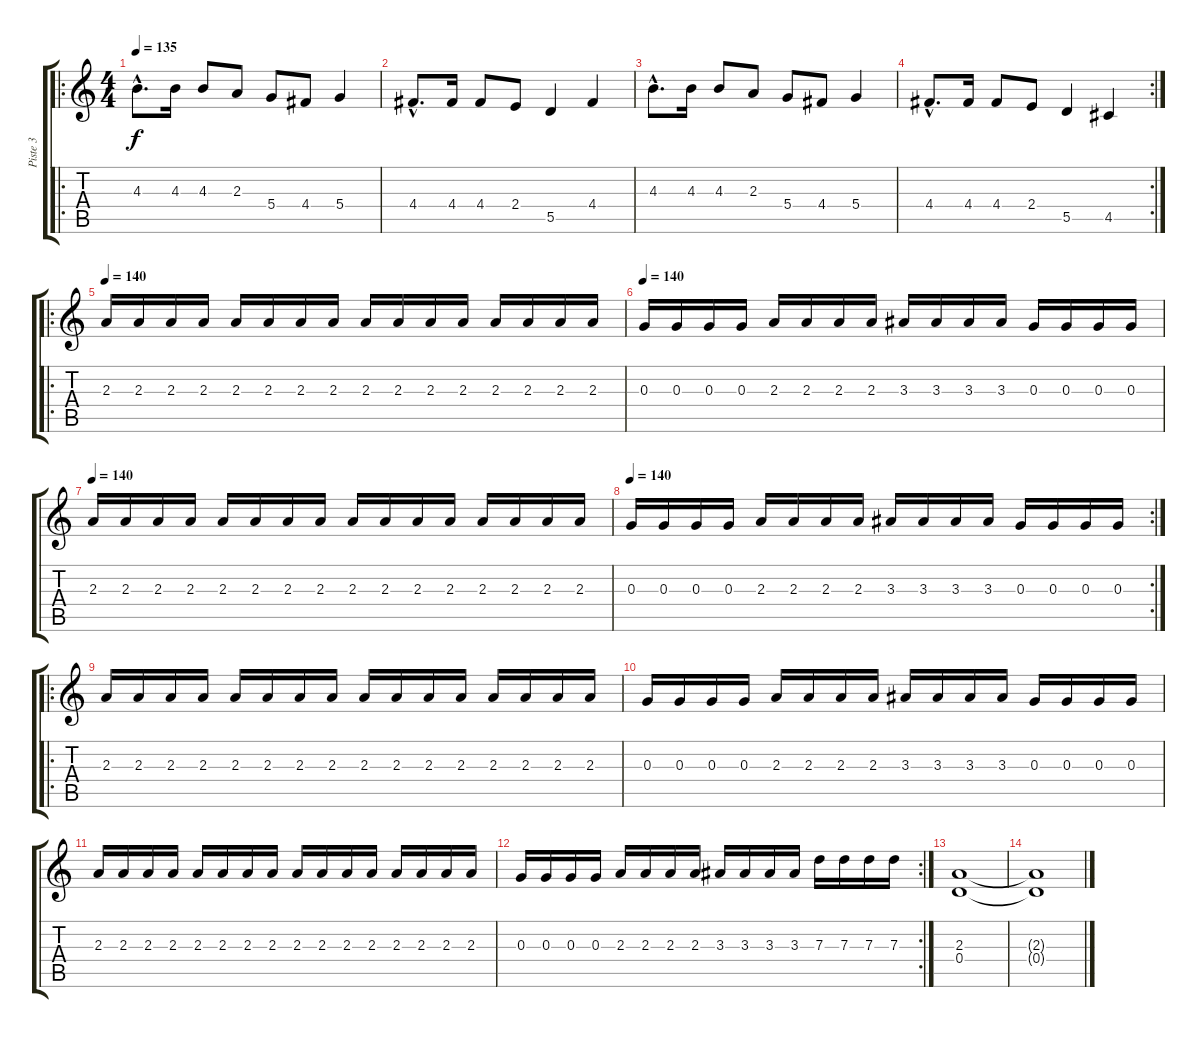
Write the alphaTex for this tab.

\track ("Piste 3" "Piste 3") {instrument overdrivenguitar}
\staff {score tabs}
\tuning (E4 B3 G3 D3 A2 E2) {hide}
\ro
\ts (4 4)
\tempo 135
\clef g2
\ks c
4.3{hac}.8{d dy f} 4.3.16 4.3.8 2.3.8 5.4.8 4.4.8 5.4.4 |
4.4{hac}.8{d} 4.4.16 4.4.8 2.4.8 5.5.4 4.4.4 |
4.3{hac}.8{d} 4.3.16 4.3.8 2.3.8 5.4.8 4.4.8 5.4.4 |
\rc 2
4.4{hac}.8{d} 4.4.16 4.4.8 2.4.8 5.5.4 4.5.4 |
\ro
\tempo 140
2.3.16 2.3.16 2.3.16 2.3.16 2.3.16 2.3.16 2.3.16 2.3.16 2.3.16 2.3.16 2.3.16 2.3.16 2.3.16 2.3.16 2.3.16 2.3.16 |
\tempo 140
0.3.16 0.3.16 0.3.16 0.3.16 2.3.16 2.3.16 2.3.16 2.3.16 3.3.16 3.3.16 3.3.16 3.3.16 0.3.16 0.3.16 0.3.16 0.3.16 |
\tempo 140
2.3.16 2.3.16 2.3.16 2.3.16 2.3.16 2.3.16 2.3.16 2.3.16 2.3.16 2.3.16 2.3.16 2.3.16 2.3.16 2.3.16 2.3.16 2.3.16 |
\rc 2
\tempo 140
0.3.16 0.3.16 0.3.16 0.3.16 2.3.16 2.3.16 2.3.16 2.3.16 3.3.16 3.3.16 3.3.16 3.3.16 0.3.16 0.3.16 0.3.16 0.3.16 |
\ro
2.3.16 2.3.16 2.3.16 2.3.16 2.3.16 2.3.16 2.3.16 2.3.16 2.3.16 2.3.16 2.3.16 2.3.16 2.3.16 2.3.16 2.3.16 2.3.16 |
0.3.16 0.3.16 0.3.16 0.3.16 2.3.16 2.3.16 2.3.16 2.3.16 3.3.16 3.3.16 3.3.16 3.3.16 0.3.16 0.3.16 0.3.16 0.3.16 |
2.3.16 2.3.16 2.3.16 2.3.16 2.3.16 2.3.16 2.3.16 2.3.16 2.3.16 2.3.16 2.3.16 2.3.16 2.3.16 2.3.16 2.3.16 2.3.16 |
\rc 2
0.3.16 0.3.16 0.3.16 0.3.16 2.3.16 2.3.16 2.3.16 2.3.16 3.3.16 3.3.16 3.3.16 3.3.16 7.3.16 7.3.16 7.3.16 7.3.16 |
(2.3 0.4).1 |
(2.3{t} 0.4{t}).1
